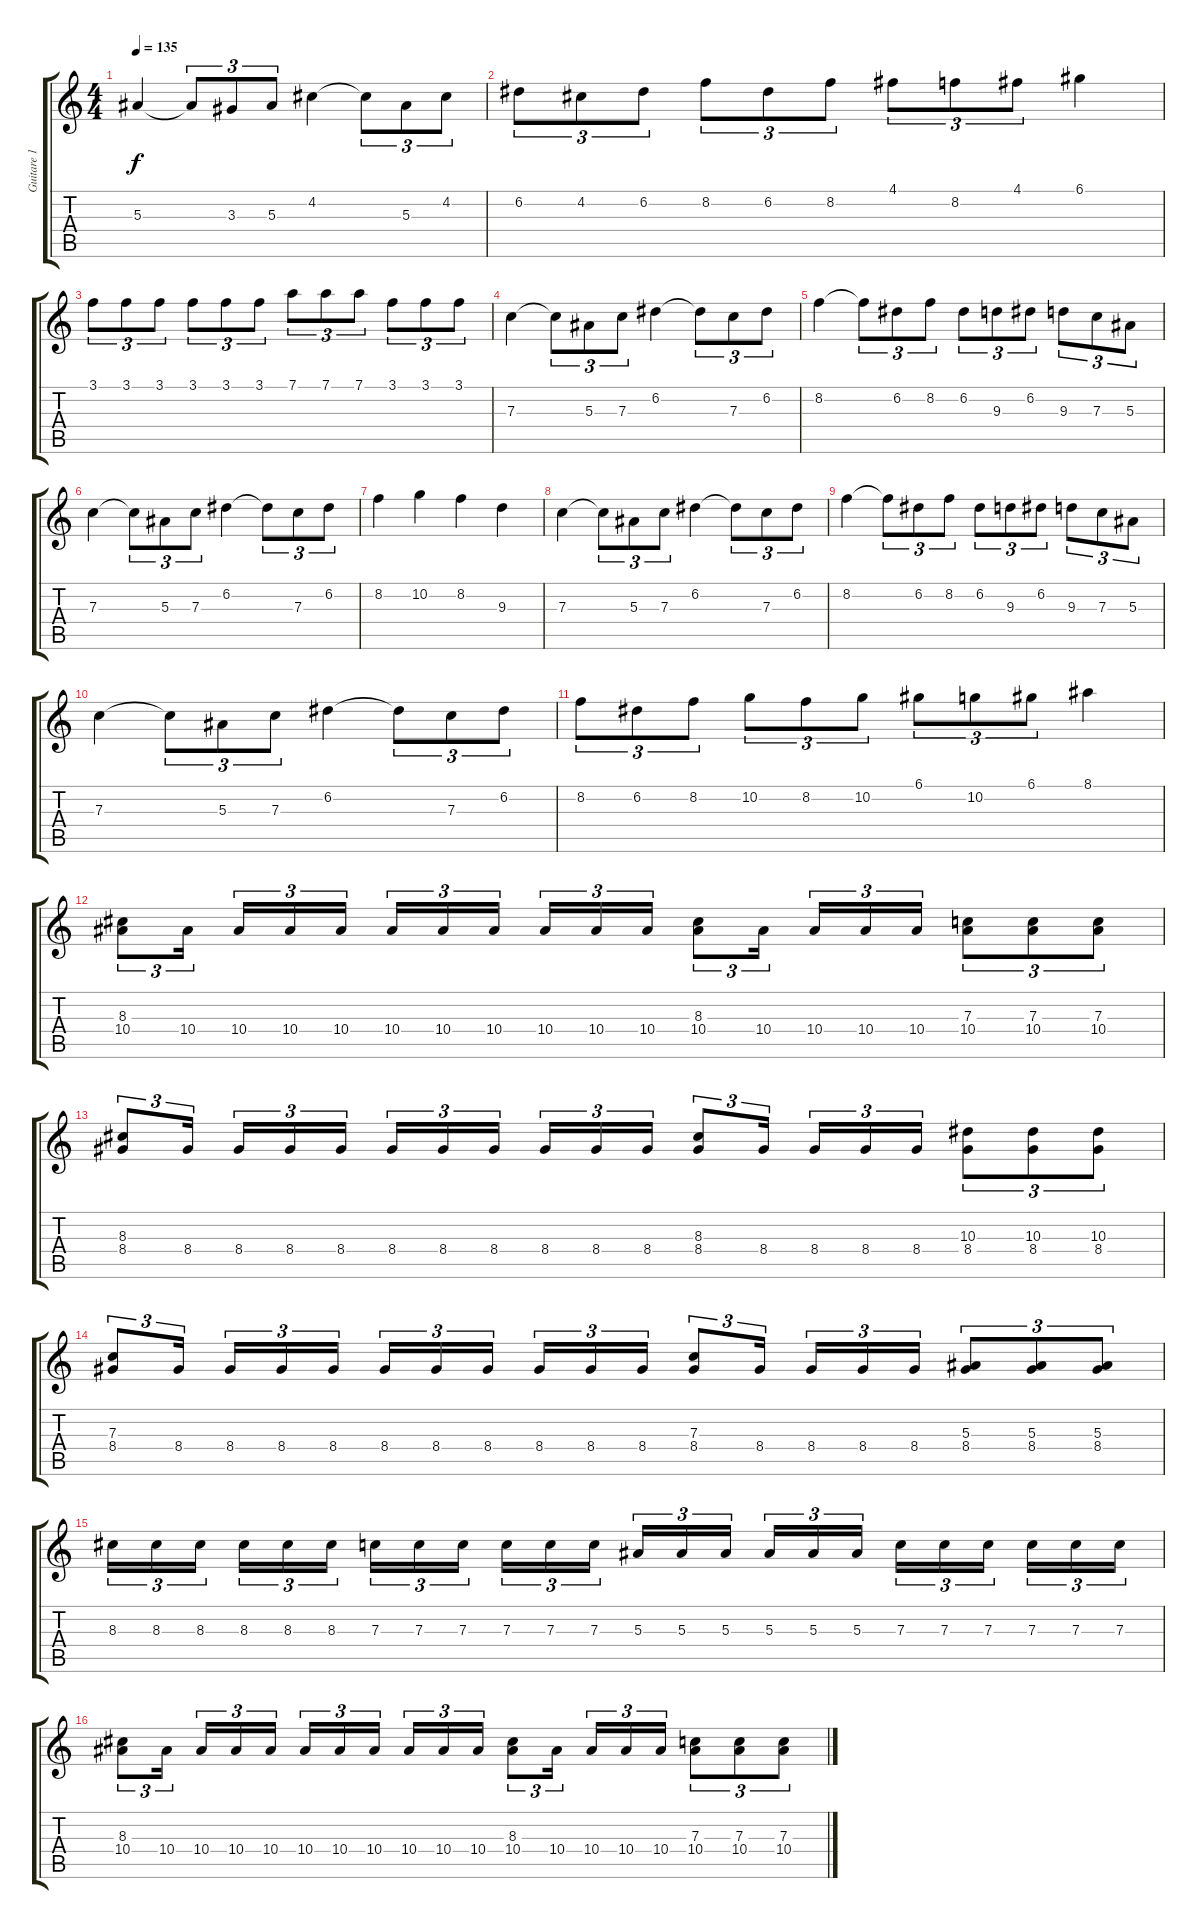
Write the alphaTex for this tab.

\track ("Guitare 1" "Guitare 1") {instrument distortionguitar}
\staff {score tabs}
\tuning (D4 A3 F3 C3 G2 D2) {hide}
\ts (4 4)
\tempo 135
\clef g2
\ks c
5.3.4{dy f} 5.3{t}.8{tu (3 2)} 3.3.8{tu (3 2)} 5.3.8{tu (3 2)} 4.2.4 4.2{t}.8{tu (3 2)} 5.3.8{tu (3 2)} 4.2.8{tu (3 2)} |
6.2.8{tu (3 2)} 4.2.8{tu (3 2)} 6.2.8{tu (3 2)} 8.2.8{tu (3 2)} 6.2.8{tu (3 2)} 8.2.8{tu (3 2)} 4.1.8{tu (3 2)} 8.2.8{tu (3 2)} 4.1.8{tu (3 2)} 6.1.4 |
3.1.8{tu (3 2)} 3.1.8{tu (3 2)} 3.1.8{tu (3 2)} 3.1.8{tu (3 2)} 3.1.8{tu (3 2)} 3.1.8{tu (3 2)} 7.1.8{tu (3 2)} 7.1.8{tu (3 2)} 7.1.8{tu (3 2)} 3.1.8{tu (3 2)} 3.1.8{tu (3 2)} 3.1.8{tu (3 2)} |
7.3.4 7.3{t}.8{tu (3 2)} 5.3.8{tu (3 2)} 7.3.8{tu (3 2)} 6.2.4 6.2{t}.8{tu (3 2)} 7.3.8{tu (3 2)} 6.2.8{tu (3 2)} |
8.2.4 8.2{t}.8{tu (3 2)} 6.2.8{tu (3 2)} 8.2.8{tu (3 2)} 6.2.8{tu (3 2)} 9.3.8{tu (3 2)} 6.2.8{tu (3 2)} 9.3.8{tu (3 2)} 7.3.8{tu (3 2)} 5.3.8{tu (3 2)} |
7.3.4 7.3{t}.8{tu (3 2)} 5.3.8{tu (3 2)} 7.3.8{tu (3 2)} 6.2.4 6.2{t}.8{tu (3 2)} 7.3.8{tu (3 2)} 6.2.8{tu (3 2)} |
8.2.4 10.2.4 8.2.4 9.3.4 |
7.3.4 7.3{t}.8{tu (3 2)} 5.3.8{tu (3 2)} 7.3.8{tu (3 2)} 6.2.4 6.2{t}.8{tu (3 2)} 7.3.8{tu (3 2)} 6.2.8{tu (3 2)} |
8.2.4 8.2{t}.8{tu (3 2)} 6.2.8{tu (3 2)} 8.2.8{tu (3 2)} 6.2.8{tu (3 2)} 9.3.8{tu (3 2)} 6.2.8{tu (3 2)} 9.3.8{tu (3 2)} 7.3.8{tu (3 2)} 5.3.8{tu (3 2)} |
7.3.4 7.3{t}.8{tu (3 2)} 5.3.8{tu (3 2)} 7.3.8{tu (3 2)} 6.2.4 6.2{t}.8{tu (3 2)} 7.3.8{tu (3 2)} 6.2.8{tu (3 2)} |
8.2.8{tu (3 2)} 6.2.8{tu (3 2)} 8.2.8{tu (3 2)} 10.2.8{tu (3 2)} 8.2.8{tu (3 2)} 10.2.8{tu (3 2)} 6.1.8{tu (3 2)} 10.2.8{tu (3 2)} 6.1.8{tu (3 2)} 8.1.4 |
(8.3 10.4).8{tu (3 2)} 10.4.16{tu (3 2) beam splitsecondary} 10.4.16{tu (3 2)} 10.4.16{tu (3 2)} 10.4.16{tu (3 2)} 10.4.16{tu (3 2)} 10.4.16{tu (3 2)} 10.4.16{tu (3 2) beam splitsecondary} 10.4.16{tu (3 2)} 10.4.16{tu (3 2)} 10.4.16{tu (3 2)} (8.3 10.4).8{tu (3 2)} 10.4.16{tu (3 2) beam splitsecondary} 10.4.16{tu (3 2)} 10.4.16{tu (3 2)} 10.4.16{tu (3 2)} (7.3 10.4).8{tu (3 2)} (7.3 10.4).8{tu (3 2)} (7.3 10.4).8{tu (3 2)} |
(8.3 8.4).8{tu (3 2)} 8.4.16{tu (3 2) beam splitsecondary} 8.4.16{tu (3 2)} 8.4.16{tu (3 2)} 8.4.16{tu (3 2)} 8.4.16{tu (3 2)} 8.4.16{tu (3 2)} 8.4.16{tu (3 2) beam splitsecondary} 8.4.16{tu (3 2)} 8.4.16{tu (3 2)} 8.4.16{tu (3 2)} (8.3 8.4).8{tu (3 2)} 8.4.16{tu (3 2) beam splitsecondary} 8.4.16{tu (3 2)} 8.4.16{tu (3 2)} 8.4.16{tu (3 2)} (10.3 8.4).8{tu (3 2)} (10.3 8.4).8{tu (3 2)} (10.3 8.4).8{tu (3 2)} |
(7.3 8.4).8{tu (3 2)} 8.4.16{tu (3 2) beam splitsecondary} 8.4.16{tu (3 2)} 8.4.16{tu (3 2)} 8.4.16{tu (3 2)} 8.4.16{tu (3 2)} 8.4.16{tu (3 2)} 8.4.16{tu (3 2) beam splitsecondary} 8.4.16{tu (3 2)} 8.4.16{tu (3 2)} 8.4.16{tu (3 2)} (7.3 8.4).8{tu (3 2)} 8.4.16{tu (3 2) beam splitsecondary} 8.4.16{tu (3 2)} 8.4.16{tu (3 2)} 8.4.16{tu (3 2)} (5.3 8.4).8{tu (3 2)} (5.3 8.4).8{tu (3 2)} (5.3 8.4).8{tu (3 2)} |
8.3.16{tu (3 2)} 8.3.16{tu (3 2)} 8.3.16{tu (3 2) beam splitsecondary} 8.3.16{tu (3 2)} 8.3.16{tu (3 2)} 8.3.16{tu (3 2)} 7.3.16{tu (3 2)} 7.3.16{tu (3 2)} 7.3.16{tu (3 2) beam splitsecondary} 7.3.16{tu (3 2)} 7.3.16{tu (3 2)} 7.3.16{tu (3 2)} 5.3.16{tu (3 2)} 5.3.16{tu (3 2)} 5.3.16{tu (3 2) beam splitsecondary} 5.3.16{tu (3 2)} 5.3.16{tu (3 2)} 5.3.16{tu (3 2)} 7.3.16{tu (3 2)} 7.3.16{tu (3 2)} 7.3.16{tu (3 2) beam splitsecondary} 7.3.16{tu (3 2)} 7.3.16{tu (3 2)} 7.3.16{tu (3 2)} |
(8.3 10.4).8{tu (3 2)} 10.4.16{tu (3 2) beam splitsecondary} 10.4.16{tu (3 2)} 10.4.16{tu (3 2)} 10.4.16{tu (3 2)} 10.4.16{tu (3 2)} 10.4.16{tu (3 2)} 10.4.16{tu (3 2) beam splitsecondary} 10.4.16{tu (3 2)} 10.4.16{tu (3 2)} 10.4.16{tu (3 2)} (8.3 10.4).8{tu (3 2)} 10.4.16{tu (3 2) beam splitsecondary} 10.4.16{tu (3 2)} 10.4.16{tu (3 2)} 10.4.16{tu (3 2)} (7.3 10.4).8{tu (3 2)} (7.3 10.4).8{tu (3 2)} (7.3 10.4).8{tu (3 2)}
